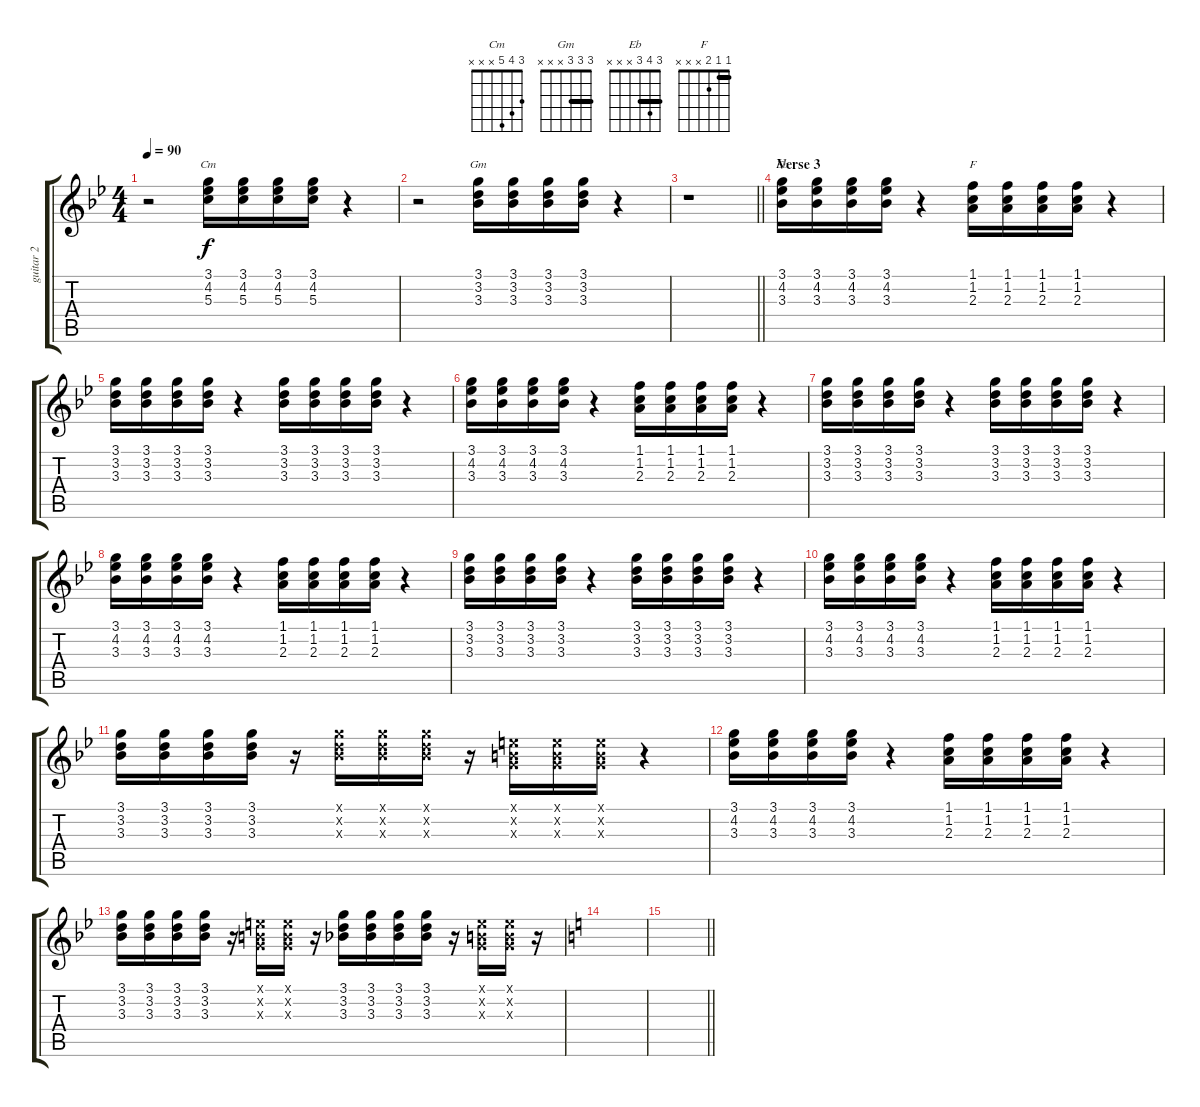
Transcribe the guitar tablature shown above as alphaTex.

\track ("guitar 2" "guitar 2") {instrument electricguitarclean}
\staff {score tabs}
\tuning (E4 B3 G3 D3 A2 E2) {hide}
\chord ("Cm" 3 4 5 x x x)
\chord ("Gm" 3 3 3 x x x) {barre 3}
\chord ("Eb" 3 4 3 x x x) {barre 3}
\chord ("F" 1 1 2 x x x) {barre 1}
\ts (4 4)
\tempo 90
\clef g2
\ks bb
r.2{dy f} (3.1 4.2 5.3).16{ch "Cm"} (3.1 4.2 5.3).16 (3.1 4.2 5.3).16 (3.1 4.2 5.3).16 r.4 |
r.2 (3.1 3.2 3.3).16{ch "Gm"} (3.1 3.2 3.3).16 (3.1 3.2 3.3).16 (3.1 3.2 3.3).16 r.4 |
\barLineRight lightlight
r.1 |
\section ("" "Verse 3")
(3.1 4.2 3.3).16{ch "Eb"} (3.1 4.2 3.3).16 (3.1 4.2 3.3).16 (3.1 4.2 3.3).16 r.4 (1.1 1.2 2.3).16{ch "F"} (1.1 1.2 2.3).16 (1.1 1.2 2.3).16 (1.1 1.2 2.3).16 r.4 |
(3.1 3.2 3.3).16 (3.1 3.2 3.3).16 (3.1 3.2 3.3).16 (3.1 3.2 3.3).16 r.4 (3.1 3.2 3.3).16 (3.1 3.2 3.3).16 (3.1 3.2 3.3).16 (3.1 3.2 3.3).16 r.4 |
(3.1 4.2 3.3).16 (3.1 4.2 3.3).16 (3.1 4.2 3.3).16 (3.1 4.2 3.3).16 r.4 (1.1 1.2 2.3).16 (1.1 1.2 2.3).16 (1.1 1.2 2.3).16 (1.1 1.2 2.3).16 r.4 |
(3.1 3.2 3.3).16 (3.1 3.2 3.3).16 (3.1 3.2 3.3).16 (3.1 3.2 3.3).16 r.4 (3.1 3.2 3.3).16 (3.1 3.2 3.3).16 (3.1 3.2 3.3).16 (3.1 3.2 3.3).16 r.4 |
(3.1 4.2 3.3).16 (3.1 4.2 3.3).16 (3.1 4.2 3.3).16 (3.1 4.2 3.3).16 r.4 (1.1 1.2 2.3).16 (1.1 1.2 2.3).16 (1.1 1.2 2.3).16 (1.1 1.2 2.3).16 r.4 |
(3.1 3.2 3.3).16 (3.1 3.2 3.3).16 (3.1 3.2 3.3).16 (3.1 3.2 3.3).16 r.4 (3.1 3.2 3.3).16 (3.1 3.2 3.3).16 (3.1 3.2 3.3).16 (3.1 3.2 3.3).16 r.4 |
(3.1 4.2 3.3).16 (3.1 4.2 3.3).16 (3.1 4.2 3.3).16 (3.1 4.2 3.3).16 r.4 (1.1 1.2 2.3).16 (1.1 1.2 2.3).16 (1.1 1.2 2.3).16 (1.1 1.2 2.3).16 r.4 |
(3.1 3.2 3.3).16 (3.1 3.2 3.3).16 (3.1 3.2 3.3).16 (3.1 3.2 3.3).16 r.16 (3.1{x} 3.2{x} 3.3{x}).16 (3.1{x} 3.2{x} 3.3{x}).16 (3.1{x} 3.2{x} 3.3{x}).16 r.16 (0.1{x} 0.2{x} 0.3{x}).16 (0.1{x} 0.2{x} 0.3{x}).16 (0.1{x} 0.2{x} 0.3{x}).16 r.4 |
(3.1 4.2 3.3).16 (3.1 4.2 3.3).16 (3.1 4.2 3.3).16 (3.1 4.2 3.3).16 r.4 (1.1 1.2 2.3).16 (1.1 1.2 2.3).16 (1.1 1.2 2.3).16 (1.1 1.2 2.3).16 r.4 |
(3.1 3.2 3.3).16 (3.1 3.2 3.3).16 (3.1 3.2 3.3).16 (3.1 3.2 3.3).16 r.16 (0.1{x} 0.2{x} 0.3{x}).16 (0.1{x} 0.2{x} 0.3{x}).16 r.16 (3.1 3.2 3.3).16 (3.1 3.2 3.3).16 (3.1 3.2 3.3).16 (3.1 3.2 3.3).16 r.16 (0.1{x} 0.2{x} 0.3{x}).16 (0.1{x} 0.2{x} 0.3{x}).16 r.16 |
\ks c
|
\barLineRight lightlight
